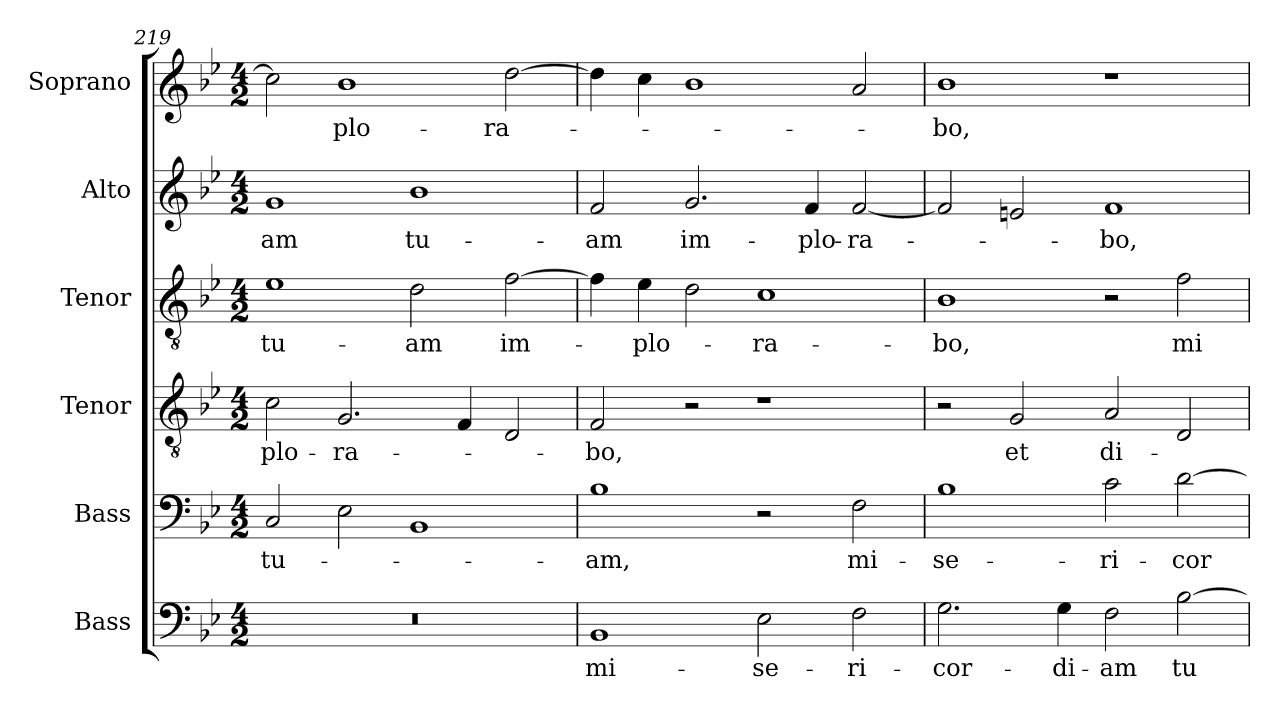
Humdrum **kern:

**kern	**text	**kern	**text	**kern	**text	**kern	**text	**kern	**text	**kern	**text
*part6	*part6	*part5	*part5	*part4	*part4	*part3	*part3	*part2	*part2	*part1	*part1
*staff6	*staff6	*staff5	*staff5	*staff4	*staff4	*staff3	*staff3	*staff2	*staff2	*staff1	*staff1
*I"Bass	*	*I"Bass	*	*I"Tenor	*	*I"Tenor	*	*I"Alto	*	*I"Soprano	*
*I'B2.	*	*I'B1.	*	*I'T2.	*	*I'T1.	*	*I'A.	*	*I'S.	*
*clefF4	*	*clefF4	*	*clefGv2	*	*clefGv2	*	*clefG2	*	*clefG2	*
*	*	*	*	*ITrd7c12	*	*ITrd7c12	*	*	*	*	*
*k[b-e-]	*	*k[b-e-]	*	*k[b-e-]	*	*k[b-e-]	*	*k[b-e-]	*	*k[b-e-]	*
*B-:	*	*B-:	*	*B-:	*	*B-:	*	*B-:	*	*B-:	*
*M4/2	*	*M4/2	*	*M4/2	*	*M4/2	*	*M4/2	*	*M4/2	*
=219	=219	=219	=219	=219	=219	=219	=219	=219	=219	=219	=219
!LO:N:vis=1	!	!	!	!	!	!	!	!	!	!	!
!	!	!	!LO:LY:b:color=#000000	!	!	!	!	!	!	!	!
!	!	!	!	!	!LO:LY:b:color=#000000	!	!	!	!	!	!
!	!	!	!	!	!	!	!LO:LY:b:color=#000000	!	!	!	!
!	!	!	!	!	!	!	!	!	!LO:LY:b:color=#000000	!	!
0r	.	2Ci/	tu-	2Ci\	-plo-	1E-i	tu-	1gi	-am	2cci\]	.
!	!	!	!	!	!LO:LY:b:color=#000000	!	!	!	!	!	!
!	!	!	!	!	!	!	!	!	!	!	!LO:LY:b:color=#000000
.	.	2E-i\	.	2.GGi/	-ra-	.	.	.	.	1b-i	-plo-
!	!	!	!	!	!	!	!LO:LY:b:color=#000000	!	!	!	!
!	!	!	!	!	!	!	!	!	!LO:LY:b:color=#000000	!	!
.	.	1BB-i	.	.	.	2Di\	-am	1b-i	tu-	.	.
.	.	.	.	4FFi/	.	.	.	.	.	.	.
!	!	!	!	!	!	!	!LO:LY:b:color=#000000	!	!	!	!
!	!	!	!	!	!	!	!	!	!	!	!LO:LY:b:color=#000000
.	.	.	.	2DDi/	.	[>2Fi\	im-	.	.	[>2ddi\	-ra-
=220	=220	=220	=220	=220	=220	=220	=220	=220	=220	=220	=220
!	!LO:LY:b:color=#000000	!	!	!	!	!	!	!	!	!	!
!	!	!	!LO:LY:b:color=#000000	!	!	!	!	!	!	!	!
!	!	!	!	!	!LO:LY:b:color=#000000	!	!	!	!	!	!
!	!	!	!	!	!	!	!	!	!LO:LY:b:color=#000000	!	!
1BB-i	mi-	1B-i	-am,	2FFi/	-bo,	4Fi\]	.	2fi/	-am	4ddi\]	.
!	!	!	!	!	!	!	!LO:LY:b:color=#000000	!	!	!	!
.	.	.	.	.	.	4E-i\	-plo-	.	.	4cci\	.
!	!	!	!	!	!	!	!	!	!LO:LY:b:color=#000000	!	!
.	.	.	.	2r	.	2Di\	.	2.gi/	im-	1b-i	.
!	!LO:LY:b:color=#000000	!	!	!	!	!	!	!	!	!	!
!	!	!	!	!	!	!	!LO:LY:b:color=#000000	!	!	!	!
2E-i\	-se-	2r	.	1r	.	1Ci	-ra-	.	.	.	.
!	!	!	!	!	!	!	!	!	!LO:LY:b:color=#000000	!	!
.	.	.	.	.	.	.	.	4fi/	-plo-	.	.
!	!LO:LY:b:color=#000000	!	!	!	!	!	!	!	!	!	!
!	!	!	!LO:LY:b:color=#000000	!	!	!	!	!	!	!	!
!	!	!	!	!	!	!	!	!	!LO:LY:b:color=#000000	!	!
2Fi\	-ri-	2Fi\	mi-	.	.	.	.	[<2fi/	-ra-	2ai/	.
!!LO:LB:g=z
=221	=221	=221	=221	=221	=221	=221	=221	=221	=221	=221	=221
!	!LO:LY:b:color=#000000	!	!	!	!	!	!	!	!	!	!
!	!	!	!LO:LY:b:color=#000000	!	!	!	!	!	!	!	!
!	!	!	!	!	!	!	!LO:LY:b:color=#000000	!	!	!	!
!	!	!	!	!	!	!	!	!	!	!	!LO:LY:b:color=#000000
2.Gi\	-cor-	1B-i	-se-	2r	.	1BB-i	-bo,	2fi/]	.	1b-i	-bo,
!	!	!	!	!	!LO:LY:b:color=#000000	!	!	!	!	!	!
.	.	.	.	2GGi/	et	.	.	2eni/	.	.	.
!	!LO:LY:b:color=#000000	!	!	!	!	!	!	!	!	!	!
4Gi\	-di-	.	.	.	.	.	.	.	.	.	.
!	!LO:LY:b:color=#000000	!	!	!	!	!	!	!	!	!	!
!	!	!	!LO:LY:b:color=#000000	!	!	!	!	!	!	!	!
!	!	!	!	!	!LO:LY:b:color=#000000	!	!	!	!	!	!
!	!	!	!	!	!	!	!	!	!LO:LY:b:color=#000000	!	!
2Fi\	-am	2ci\	-ri-	2AAi/	di-	2r	.	1fi	-bo,	1r	.
!	!LO:LY:b:color=#000000	!	!	!	!	!	!	!	!	!	!
!	!	!	!LO:LY:b:color=#000000	!	!	!	!	!	!	!	!
!	!	!	!	!	!	!	!LO:LY:b:color=#000000	!	!	!	!
[>2B-i\	tu-	[>2di\	-cor-	2DDi/	.	2Fi\	mi-	.	.	.	.
=	=	=	=	=	=	=	=	=	=	=	=
*-	*-	*-	*-	*-	*-	*-	*-	*-	*-	*-	*-
